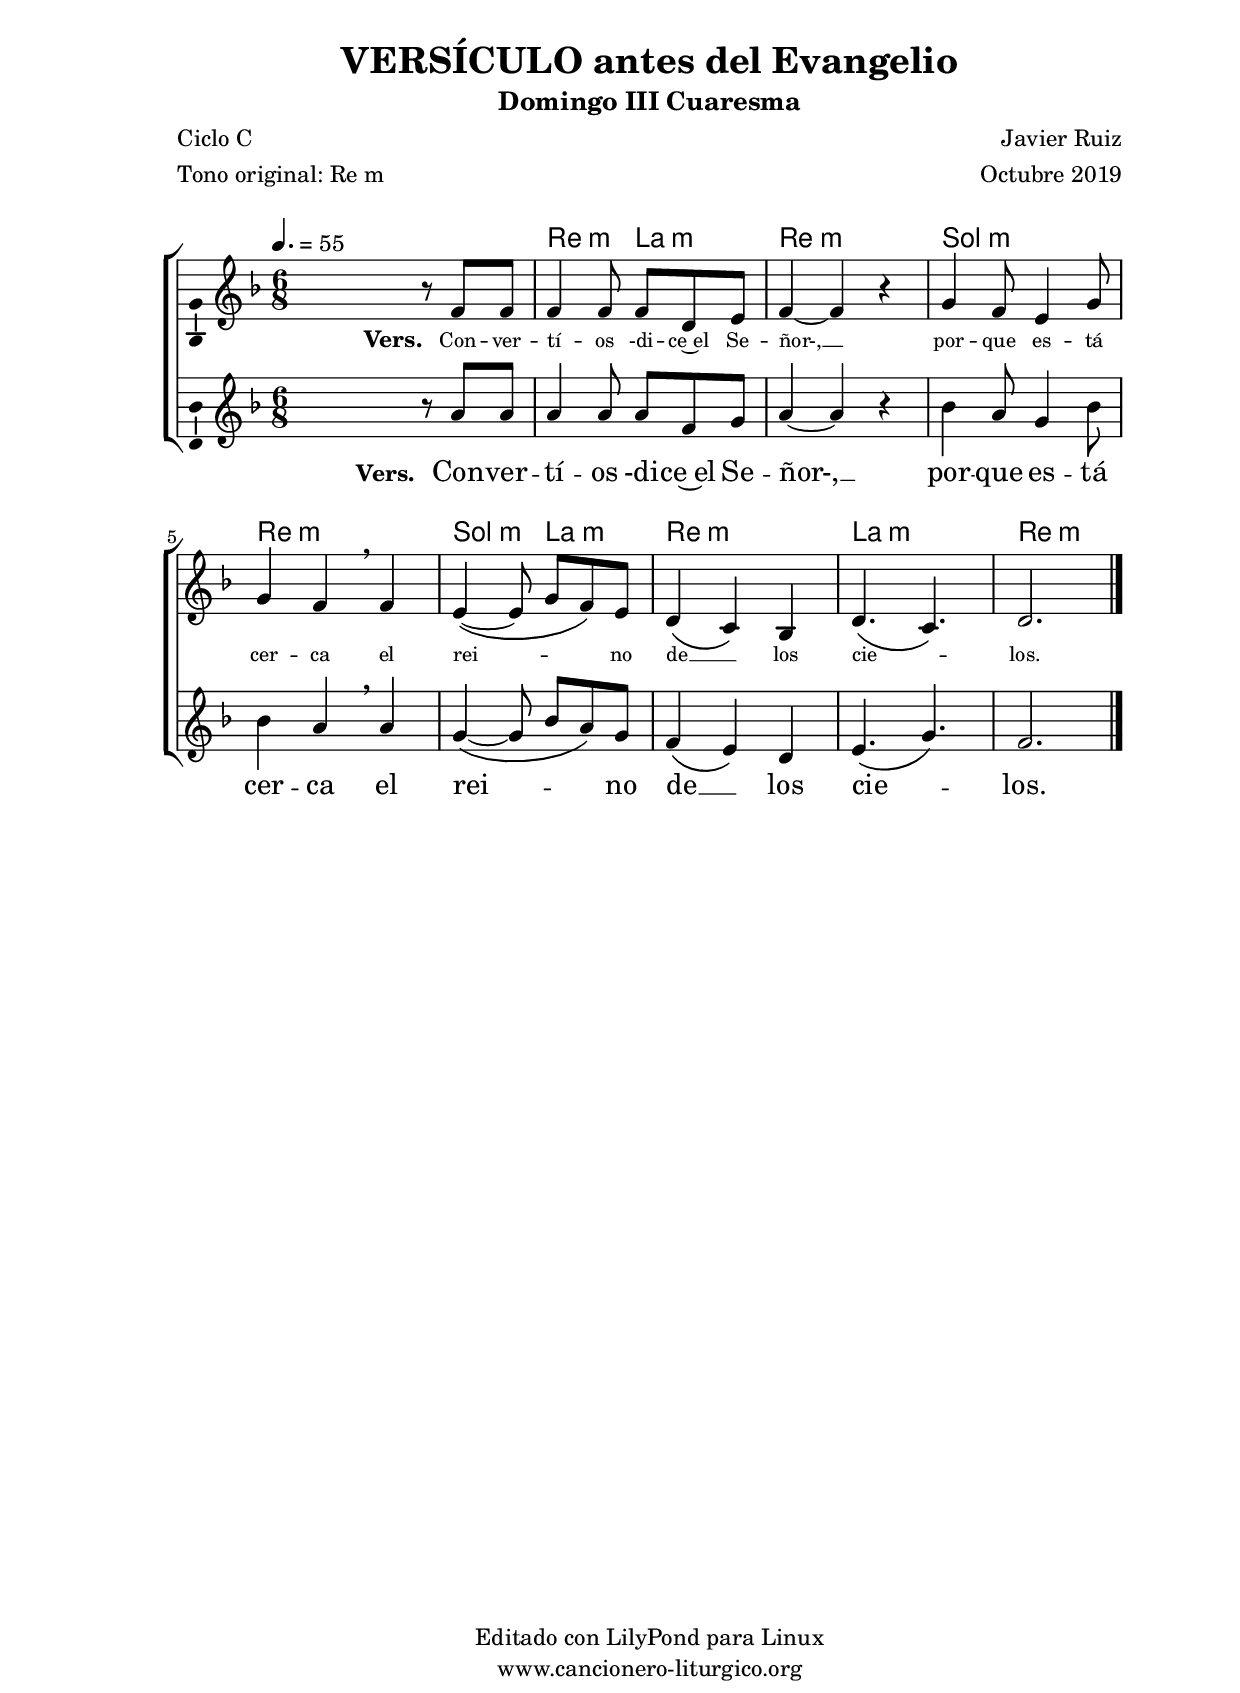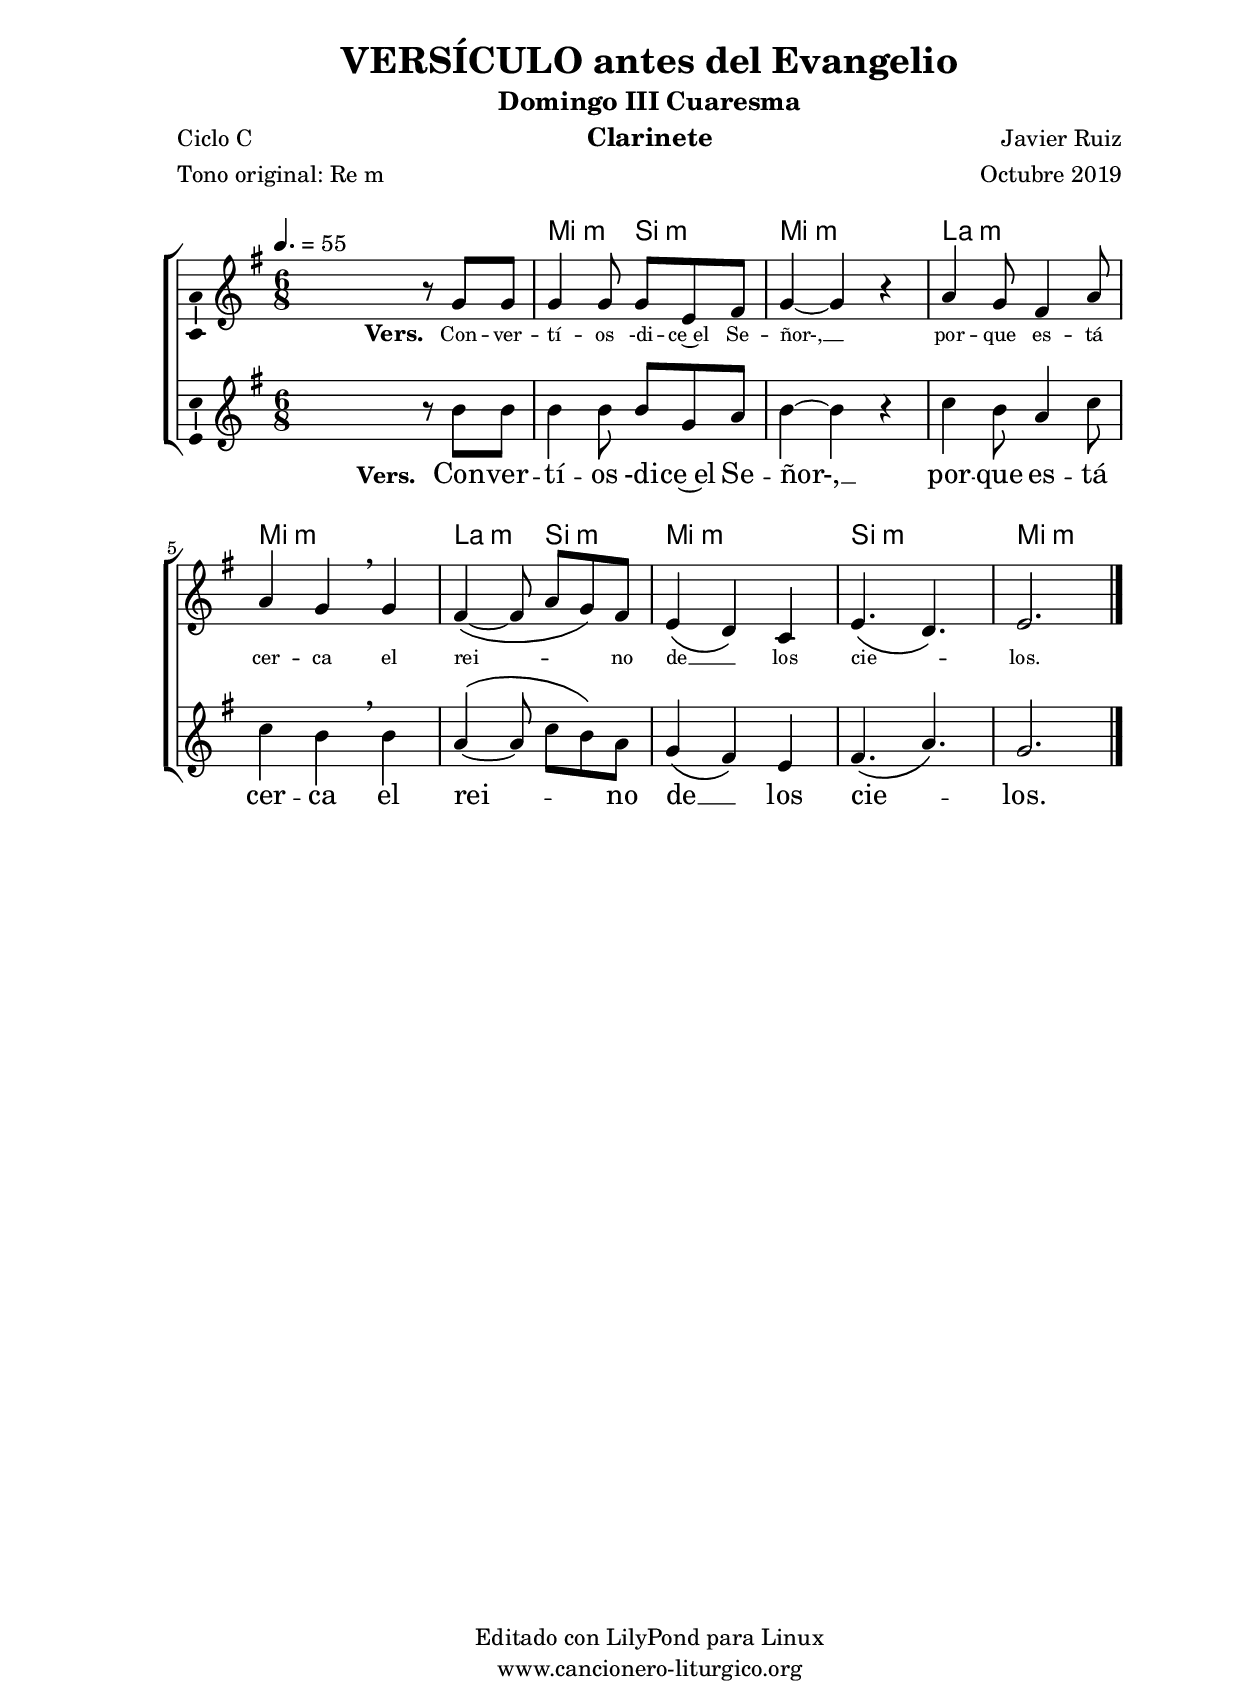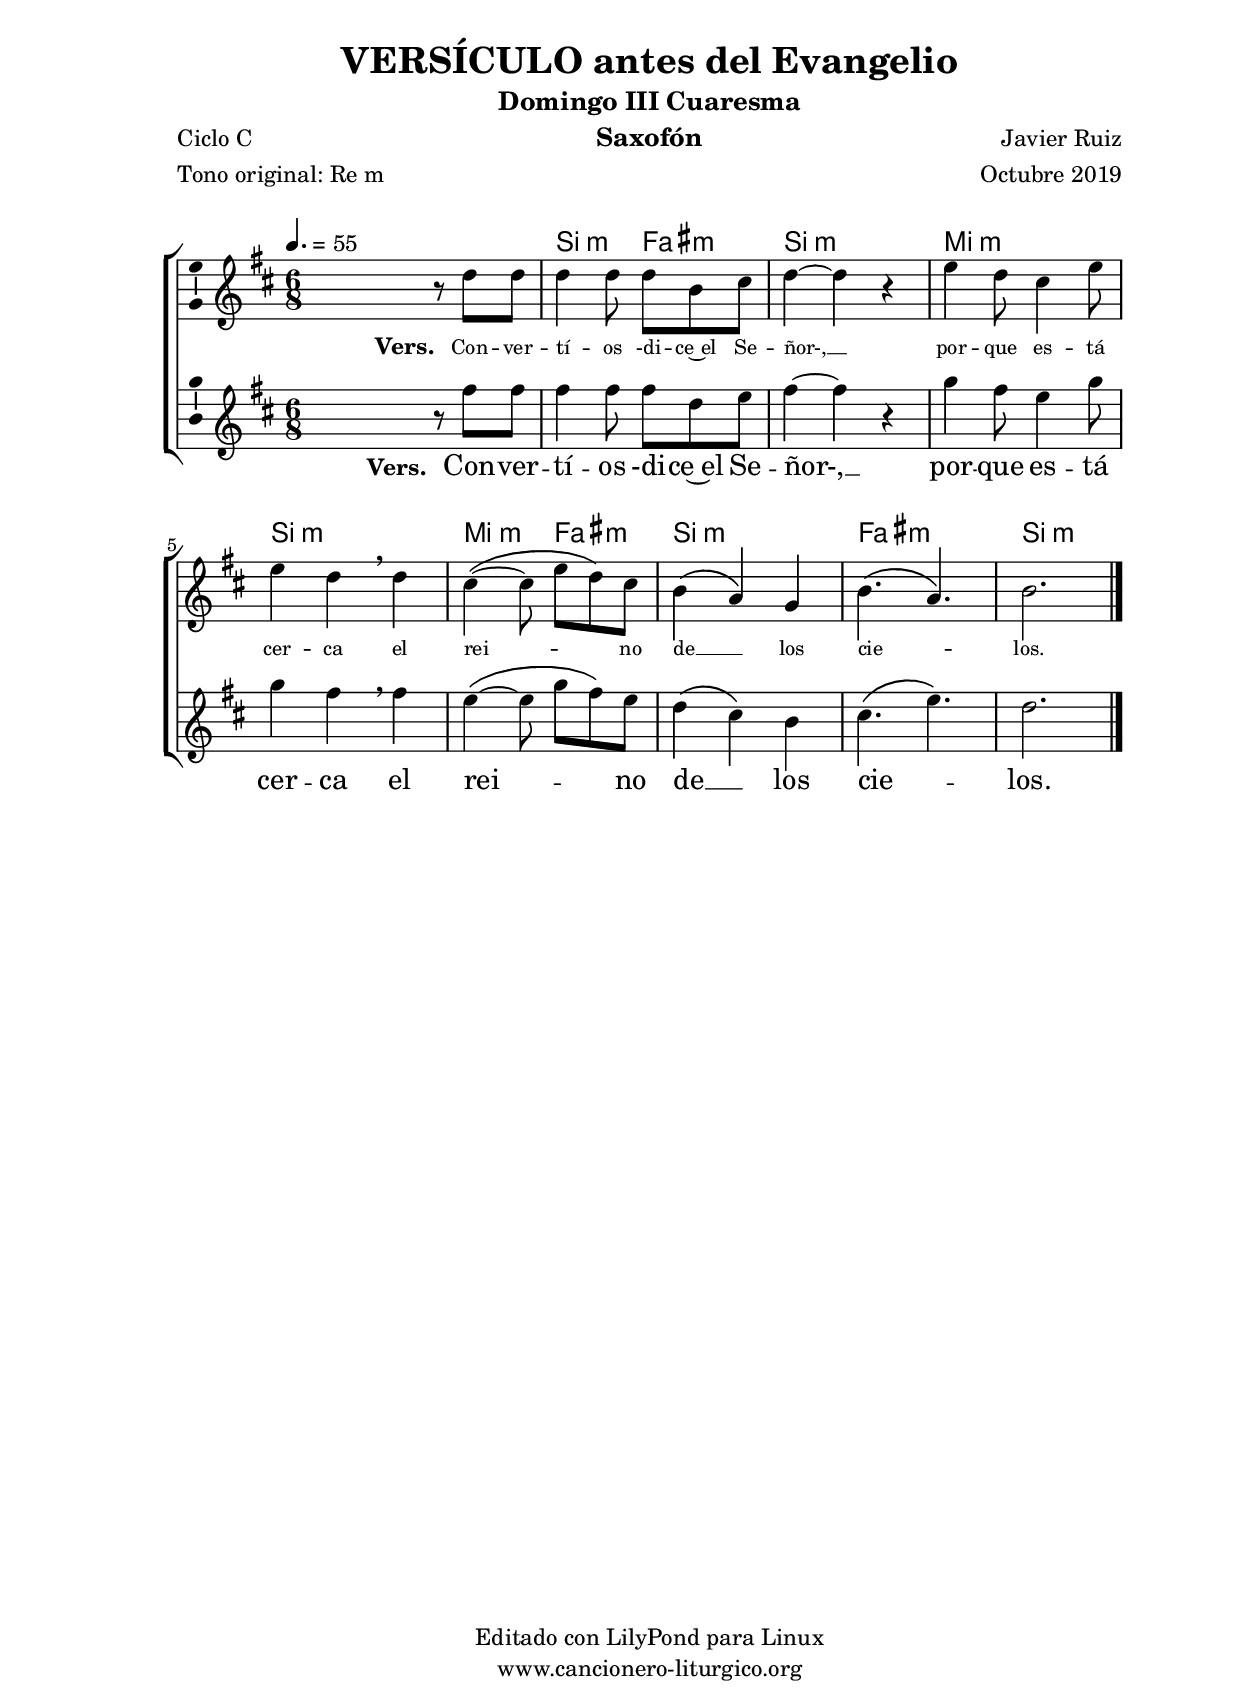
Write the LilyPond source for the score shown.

%
%para convertir .midi en .wav:
%timidity filename.midi -Ow -o finename.wav
%
%
%Para convertir de .wav a .mp3:
%lame -h -m j filename.wav
%
%
%para escuchar el midi:
%timidity nombrefichero.midi
%


%versión de lilypond para la que se ha escrito esta partitura:
\version "2.16.0"

	%Tamaño papel
	#(set-default-paper-size "a4")
	%Tamaño partitura
	#(set-global-staff-size 20)
	%No responde al pulsar sobre una nota
	#(ly:set-option 'point-and-click #f)

%parámetros del encabezamiento:
\header {
	title = "VERSÍCULO antes del Evangelio"
	subtitle = "Domingo III Cuaresma"
	composer = "Javier Ruiz"
	poet = "Ciclo C"
	meter = "Tono original: Re m"
	arranger = "Octubre 2019"
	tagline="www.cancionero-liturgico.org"
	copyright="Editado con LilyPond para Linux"
	}

%parámetros asociados al papel:
\paper  {
	oddHeaderMarkup = \markup {\fill-line { \on-the-fly #not-first-page \fromproperty #'header:title \on-the-fly #not-first-page \fromproperty #'header:composer }}
	evenHeaderMarkup = \markup {\fill-line { \fromproperty #'header:composer \fromproperty #'header:title }}
	#(set-paper-size "a4")
	print-page-number = ##f
	first-page-number = 1
	print-first-page-number = ##f
%	head-separation = 3.0 \cm
	top-margin = 1.5 \cm
%	top-margin = 2.0 \cm
%%%	bottom-margin = 0.5\cm
	bottom-margin = 0.2\cm
	left-margin = 3.0 \cm
	line-width = 16.0 \cm 
	indent = 0\mm
	interscoreline = 2.\mm
	between-system-space = 15\mm
%	para que las partituras no llenen la hoja:
	ragged-bottom = ##t
%	idem para la última hoja:
	ragged-last-bottom = ##f
%	para que las partituras llenen el ancho del papel:
	ragged-last = ##f
	after-title-space = 2.5 \cm
%page-count=2
system-count=2

	%Flexible Vertical Spacing
%	markup-markup-spacing =
%	#'((basic-distance . 15) (minimum-distance . 15) (padding . 3))
	markup-system-spacing =
	#'((basic-distance . 15) (minimum-distance . 15) (padding . 3))
	system-system-spacing =
	#'((basic-distance . 15) (minimum-distance . 15) (padding . 3))
	score-system-spacing =
	#'((basic-distance . 15) (minimum-distance . 15) (padding . 5))
%	top-system-spacing = % header
%	#'((basic-distance . 8) (minimum-distance . 0) (padding . 0))
%	top-markup-spacing =
%	#'((basic-distance . 20) (minimum-distance . 20) (padding . 0))
	last-bottom-spacing = % footer
	#'((basic-distance . 5) (minimum-distance . 5) (padding . 0))
%	score-markup-spacing =
%	#'((basic-distance . 16) (minimum-distance . 13) (padding . 0))

	}


%parámetros que afectan a toda la partitura:
global =  {
	%clave de sol (G):
	\clef G
	%armadura:
%	\transpose ees f
	\key d \minor
	\tempo 4.=55
	\set Score.tempoHideNote = ##f
	}


acordes = {
	\italianChords
	\chordmode {
%	\transpose ees f
{

s2.
d4.:m a:m d2.:m g:m d:m g4.:m a:m d2.:m a2.:m d2.:m

	}
	}
}


melodiatrompeta = 
%	\transpose ees f
{

	\relative c''{
	\time 6/8

s4. r4.
r2.
f4 a g8 f
e4. g
f2.
r2.
d4 f e8 d
c4. e
f2.

}
	\bar "|."
	}


melodiatres = 
%	\transpose ees f
{

	\relative c''{
	\time 6/8

s4 s8 r8 f,8 f
f4 f8 f d e
f4~f r4
g4 f8 e4 g8
g4 f \breathe f
e4~ \(e8 g f\) e
d4 \(c\) bes
d4. \(c\)
d2.

}

	\bar "|."
	}


melodiabajo = 
%	\transpose ees f
{

	%clave de fa (F):
	\clef F

	\relative c{
	\time 6/8

s4. r4 r8
d4 d8 a'4 a8
d,4 d e8 d
g4 g8 g f e
f4 e d
bes4 bes8 c4 c8
d4 d g8 f
e4 f8 g f e
d2.

}
	\bar "|."
	}


melodia = 
%	\transpose ees f
{

	\relative c'{
	\time 6/8

s4 s8 r8 a'8 a
a4 a8 a f g
a4~a r4
bes4 a8 g4 bes8
bes4 a \breathe a4
g4~ \(g8 bes a\) g
f4 \(e\) d
e4. \(g\)
f2.

}
	\bar "|."
	}


texto = \lyricmode {
\set stanza =#"Vers. " Con -- ver -- tí -- os -di -- ce~el Se -- ñor-, __
por -- que es -- tá cer -- ca el rei -- _ _ no de __ _ los cie -- _ los.
%\set stanza =#"Vers. " Con -- ver -- tí -- os -di -- ce~el Se -- ñor-, __
%por -- que es -- tá cer -- ca el rei -- no de __ _ los cie -- _ _ los. __ _ _

	}

textotres = \lyricmode {
\override LyricText #'font-size = #-1
\set stanza =#"Vers. " Con -- ver -- tí -- os -di -- ce~el Se -- ñor-, __
por -- que es -- tá cer -- ca el rei -- _ _ no de __ _ los cie -- _ los.

	}


acordesStaff = \context ChordNames = acordesStaff <<
	\set Staff.midiInstrument = #"choir aahs"
	\set Staff.midiMinimumVolume = #0.3
	\set Staff.midiMaximumVolume = #0.5
	\set chordChanges = ##f
	\acordes
	>>

voztrompetaStaff = \context Voice = voztrompetaStaff
<<
	\override Staff.StaffSymbol #'staff-space = #(magstep -0.35)
	\set Staff.midiInstrument = #"trumpet"
	\set Staff.midiMinimumVolume = #0.4
	\set Staff.midiMaximumVolume = #0.6
	\global
	\melodiatrompeta
	>>

voztresStaff = \context Voice = voztresStaff
\with {\consists "Ambitus_engraver"}
<<
%	\override Staff.StaffSymbol #'staff-space = #(magstep -0.35)
	\set Staff.midiInstrument = #"violin"
	\set Staff.midiMinimumVolume = #0.6
	\set Staff.midiMaximumVolume = #0.8
	\global
	\relative c' \melodiatres
	>>

vozStaff = \context Voice = vozStaff
\with {\consists "Ambitus_engraver"}
<<
%	\set Staff.instrumentName = ""
%	\set Staff.shortInstrumentName = ""
%	\set Staff.midiInstrument = #"clarinet"
%	\set Staff.midiInstrument = #"cello"
	\set Staff.midiInstrument = #"flute"
%	\set Staff.midiInstrument = #"electric guitar (jazz)"
%	\set Staff.midiInstrument = #"english horn"
%	\set Staff.midiInstrument = #"violin"
%	\set Staff.midiInstrument = #"glockenspiel"
	\set Staff.midiMinimumVolume = #0.8
	\set Staff.midiMaximumVolume = #1.0
	\global
	\melodia
	>>

vozbajoStaff = \context Voice = vozbajoStaff
<<
	\override Staff.StaffSymbol #'staff-space = #(magstep -0.35)
	\set Staff.midiInstrument = #"english horn"
	\set Staff.midiMinimumVolume = #0.6
	\set Staff.midiMaximumVolume = #0.8
	\global
	\melodiabajo
	>>

textoStaff = \context Lyrics = textoStaff <<
	\lyricsto vozStaff \texto
	>>

textotresStaff = \context Lyrics = textotresStaff <<
	\lyricsto voztresStaff \textotres
	>>


\book {
	\score {
		<<
		\context ChoirStaff {
%			\override StaffGroup.SystemStartBracket #'collapse-height = #1
%			\override Score.SystemStartBar #'collapse-height = #1
			<<
			\acordesStaff
%			\voztrompetaStaff
			\voztresStaff
			\textotresStaff
			\vozStaff
			\textoStaff
%			\vozbajoStaff
			>>
			}
		>>
		\layout {
	    		\context {
				\Lyrics
				\override LyricText #'font-size = #2
				}
	   		 \context {
				\Score
				\override StaffSymbol #'staff-space = #(magstep +3)
				}
			}
		}
	\score {
		\unfoldRepeats
		<<
		\context ChoirStaff {
			<<
			\acordesStaff
			\voztrompetaStaff
			\voztresStaff
			\vozStaff
			\vozbajoStaff
			>>
			}
		>>
		\midi {
	  		\context {
	  			\Score
				tempoWholesPerMinute = #(ly:make-moment 70 4)
				}
			}
		}
	}

%Partitura para clarinete
#(define output-suffix "C")
\book {
	\header{
		instrument = "Clarinete"
		}
	\score {
		<<
		\context ChoirStaff {
%			\override StaffGroup.SystemStartBracket #'collapse-height = #1
%			\override Score.SystemStartBar #'collapse-height = #1
\transpose c d
			<<
			\acordesStaff
%			\voztrompetaStaff
			\voztresStaff
			\textotresStaff
			\vozStaff
			\textoStaff
%			\vozbajoStaff
			>>
			}
		>>
		\layout {
	    		\context {
				\Lyrics
				\override LyricText #'font-size = #2
				}
	   		 \context {
				\Score
				\override StaffSymbol #'staff-space = #(magstep +3)
				}
			}
		}
	}

%Partitura para saxofón
#(define output-suffix "S")
\book {
	\header{
		instrument = "Saxofón"
		}
	\score {
		<<
		\context ChoirStaff {
%			\override StaffGroup.SystemStartBracket #'collapse-height = #1
%			\override Score.SystemStartBar #'collapse-height = #1
\transpose c a
			<<
			\acordesStaff
%			\voztrompetaStaff
			\voztresStaff
			\textotresStaff
			\vozStaff
			\textoStaff
%			\vozbajoStaff
			>>
			}
		>>
		\layout {
	    		\context {
				\Lyrics
				\override LyricText #'font-size = #2
				}
	   		 \context {
				\Score
				\override StaffSymbol #'staff-space = #(magstep +3)
				}
			}
		}
	}


